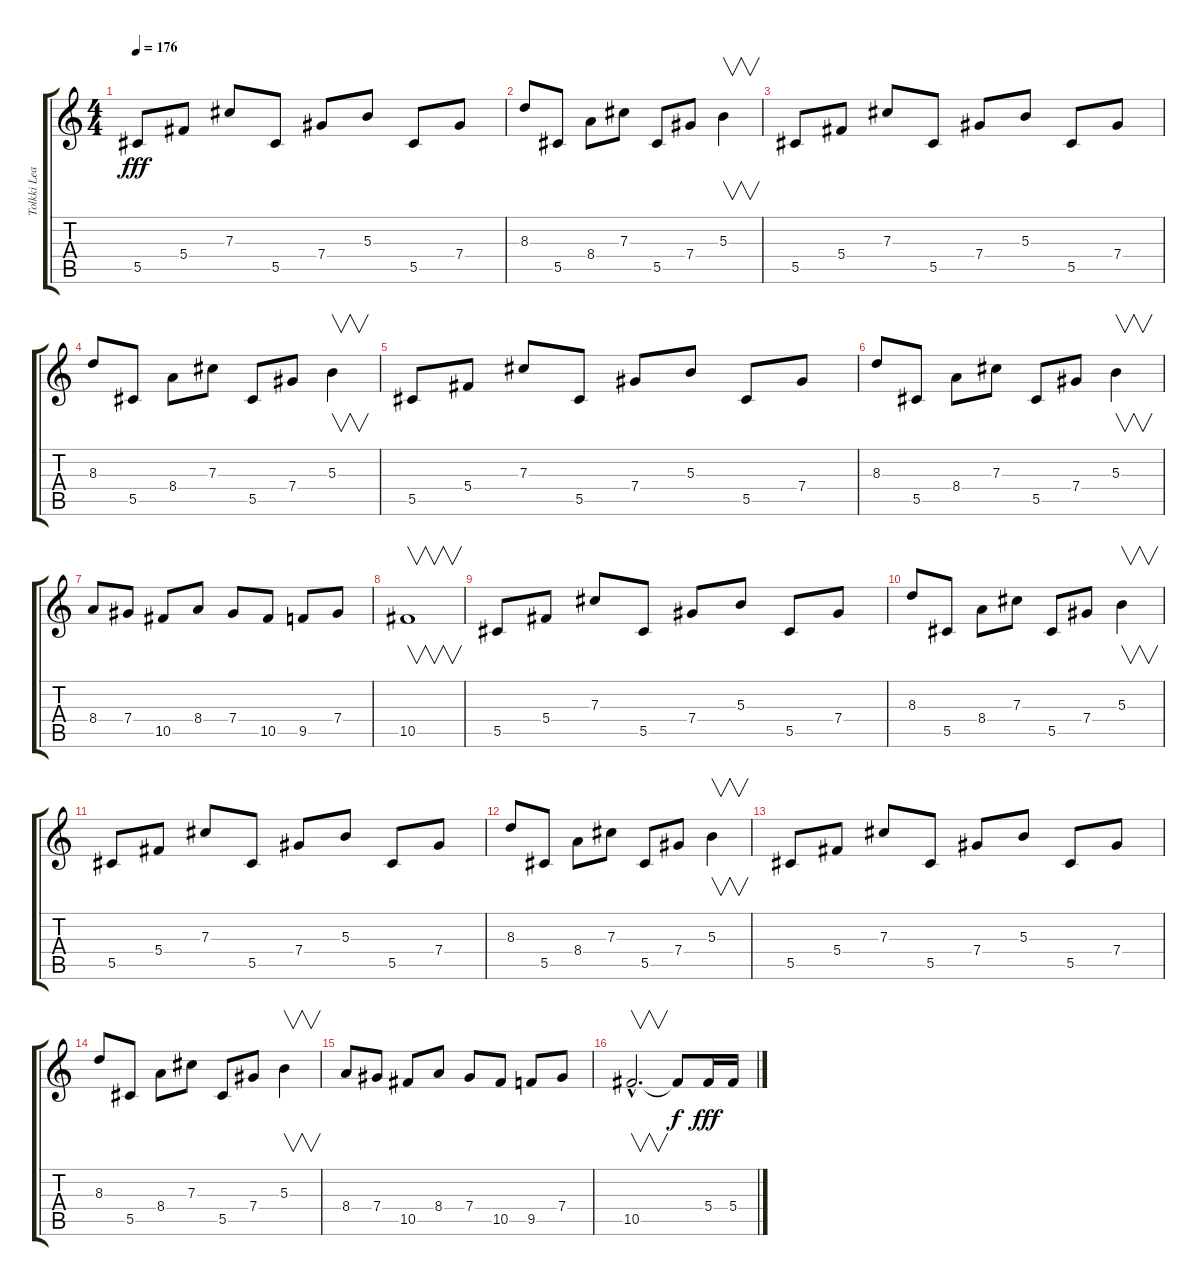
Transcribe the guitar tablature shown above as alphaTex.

\track ("Tolkki Lead" "Tolkki Lea") {instrument overdrivenguitar}
\staff {score tabs}
\tuning (Eb4 Bb3 Gb3 Db3 Ab2 Eb2) {hide}
\ts (4 4)
\tempo 176
\clef g2
\ks c
5.5.8{dy fff} 5.4.8 7.3.8 5.5.8 7.4.8 5.3.8 5.5.8 7.4.8 |
8.3.8 5.5.8 8.4.8 7.3.8 5.5.8 7.4.8 5.3.4{v} |
5.5.8 5.4.8 7.3.8 5.5.8 7.4.8 5.3.8 5.5.8 7.4.8 |
8.3.8 5.5.8 8.4.8 7.3.8 5.5.8 7.4.8 5.3.4{v} |
5.5.8 5.4.8 7.3.8 5.5.8 7.4.8 5.3.8 5.5.8 7.4.8 |
8.3.8 5.5.8 8.4.8 7.3.8 5.5.8 7.4.8 5.3.4{v} |
8.4.8 7.4.8 10.5.8 8.4.8 7.4.8 10.5.8 9.5.8 7.4.8 |
10.5.1{v} |
5.5.8 5.4.8 7.3.8 5.5.8 7.4.8 5.3.8 5.5.8 7.4.8 |
8.3.8 5.5.8 8.4.8 7.3.8 5.5.8 7.4.8 5.3.4{v} |
5.5.8 5.4.8 7.3.8 5.5.8 7.4.8 5.3.8 5.5.8 7.4.8 |
8.3.8 5.5.8 8.4.8 7.3.8 5.5.8 7.4.8 5.3.4{v} |
5.5.8 5.4.8 7.3.8 5.5.8 7.4.8 5.3.8 5.5.8 7.4.8 |
8.3.8 5.5.8 8.4.8 7.3.8 5.5.8 7.4.8 5.3.4{v} |
8.4.8 7.4.8 10.5.8 8.4.8 7.4.8 10.5.8 9.5.8 7.4.8 |
10.5{hac}.2{v d} 10.5{t}.8{dy f} 5.4.16{dy fff} 5.4.16
